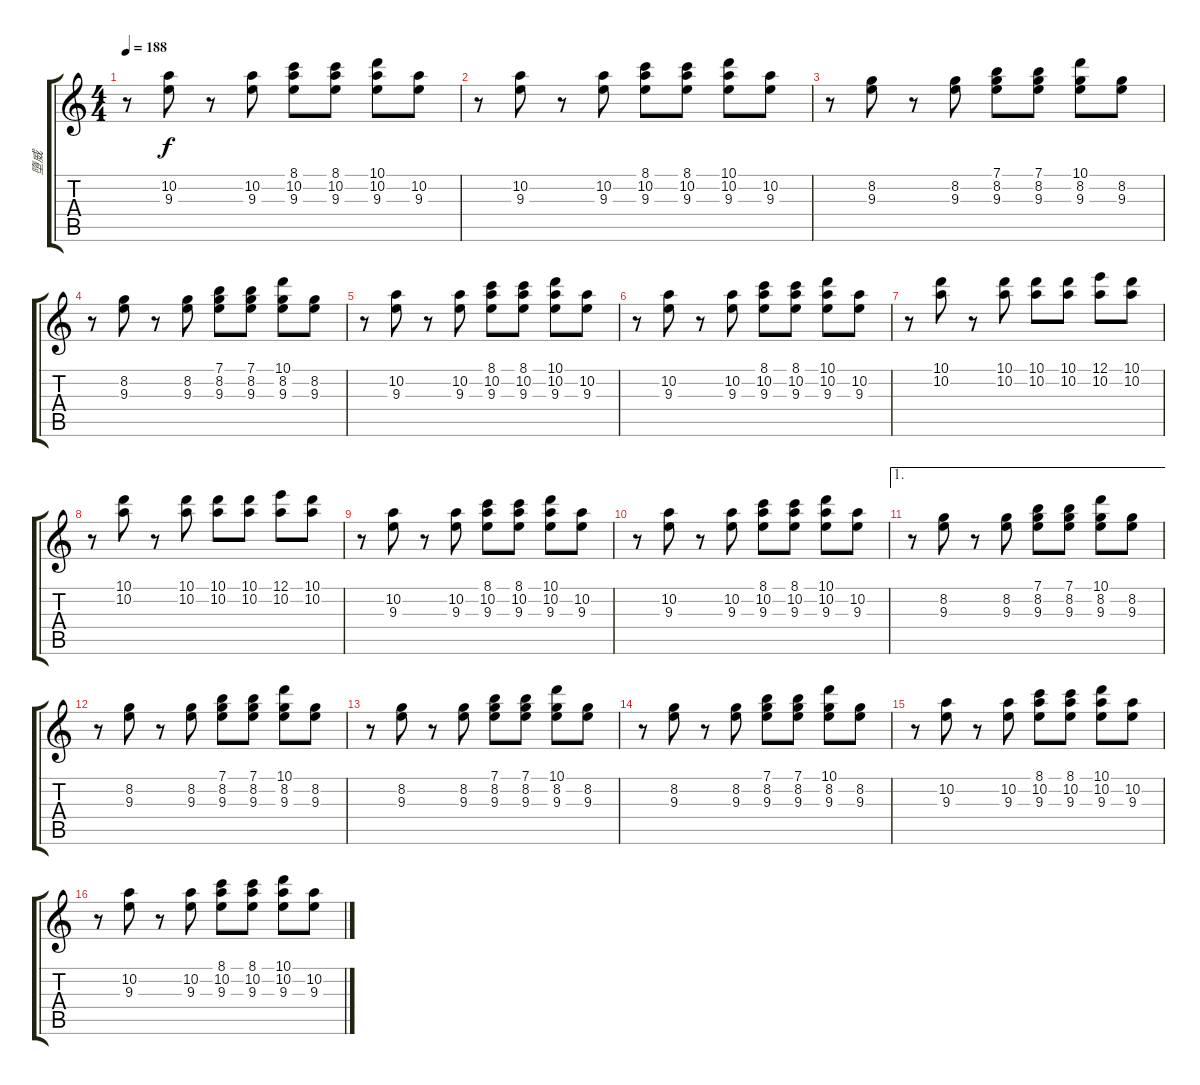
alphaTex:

\track ("墮威" "墮威") {instrument distortionguitar}
\staff {score tabs}
\tuning (E4 B3 G3 D3 A2 E2) {hide}
\ts (4 4)
\tempo 188
\clef g2
\ks c
r.8{dy f} (10.2 9.3).8 r.8 (10.2 9.3).8 (8.1 10.2 9.3).8 (8.1 10.2 9.3).8 (10.1 10.2 9.3).8 (10.2 9.3).8 |
r.8 (10.2 9.3).8 r.8 (10.2 9.3).8 (8.1 10.2 9.3).8 (8.1 10.2 9.3).8 (10.1 10.2 9.3).8 (10.2 9.3).8 |
r.8 (8.2 9.3).8 r.8 (8.2 9.3).8 (7.1 8.2 9.3).8 (7.1 8.2 9.3).8 (10.1 8.2 9.3).8 (8.2 9.3).8 |
r.8 (8.2 9.3).8 r.8 (8.2 9.3).8 (7.1 8.2 9.3).8 (7.1 8.2 9.3).8 (10.1 8.2 9.3).8 (8.2 9.3).8 |
r.8 (10.2 9.3).8 r.8 (10.2 9.3).8 (8.1 10.2 9.3).8 (8.1 10.2 9.3).8 (10.1 10.2 9.3).8 (10.2 9.3).8 |
r.8 (10.2 9.3).8 r.8 (10.2 9.3).8 (8.1 10.2 9.3).8 (8.1 10.2 9.3).8 (10.1 10.2 9.3).8 (10.2 9.3).8 |
r.8 (10.1 10.2).8 r.8 (10.1 10.2).8 (10.1 10.2).8 (10.1 10.2).8 (12.1 10.2).8 (10.1 10.2).8 |
r.8 (10.1 10.2).8 r.8 (10.1 10.2).8 (10.1 10.2).8 (10.1 10.2).8 (12.1 10.2).8 (10.1 10.2).8 |
r.8 (10.2 9.3).8 r.8 (10.2 9.3).8 (8.1 10.2 9.3).8 (8.1 10.2 9.3).8 (10.1 10.2 9.3).8 (10.2 9.3).8 |
r.8 (10.2 9.3).8 r.8 (10.2 9.3).8 (8.1 10.2 9.3).8 (8.1 10.2 9.3).8 (10.1 10.2 9.3).8 (10.2 9.3).8 |
\ae 1
r.8 (8.2 9.3).8 r.8 (8.2 9.3).8 (7.1 8.2 9.3).8 (7.1 8.2 9.3).8 (10.1 8.2 9.3).8 (8.2 9.3).8 |
r.8 (8.2 9.3).8 r.8 (8.2 9.3).8 (7.1 8.2 9.3).8 (7.1 8.2 9.3).8 (10.1 8.2 9.3).8 (8.2 9.3).8 |
r.8 (8.2 9.3).8 r.8 (8.2 9.3).8 (7.1 8.2 9.3).8 (7.1 8.2 9.3).8 (10.1 8.2 9.3).8 (8.2 9.3).8 |
r.8 (8.2 9.3).8 r.8 (8.2 9.3).8 (7.1 8.2 9.3).8 (7.1 8.2 9.3).8 (10.1 8.2 9.3).8 (8.2 9.3).8 |
r.8 (10.2 9.3).8 r.8 (10.2 9.3).8 (8.1 10.2 9.3).8 (8.1 10.2 9.3).8 (10.1 10.2 9.3).8 (10.2 9.3).8 |
r.8 (10.2 9.3).8 r.8 (10.2 9.3).8 (8.1 10.2 9.3).8 (8.1 10.2 9.3).8 (10.1 10.2 9.3).8 (10.2 9.3).8
